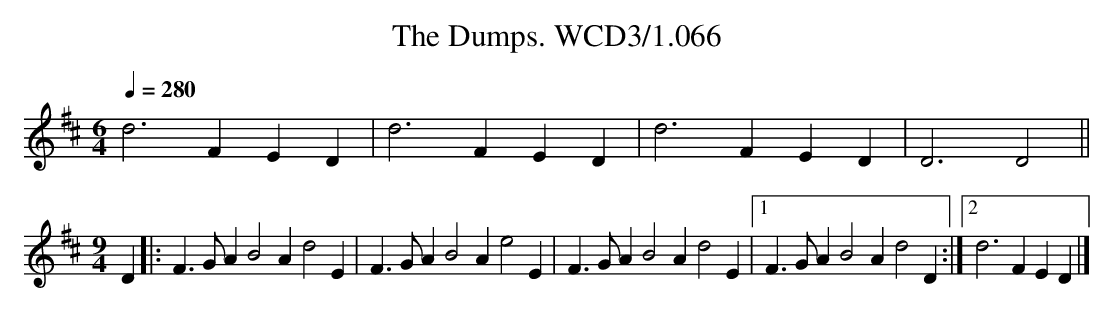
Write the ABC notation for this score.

X:1
T:Dumps. WCD3/1.066, The
M:6/4
L:1/4
Q:1/4=280
K:D
d3 FED|d3 FED| d3 FED|D3 D2||
M:9/4
D|:F3/G/A B2A d2E|F3/G/A B2A e2E|\
F3/G/A B2A d2E|1F3/G/A B2A d2D:|2d3 FED|]
